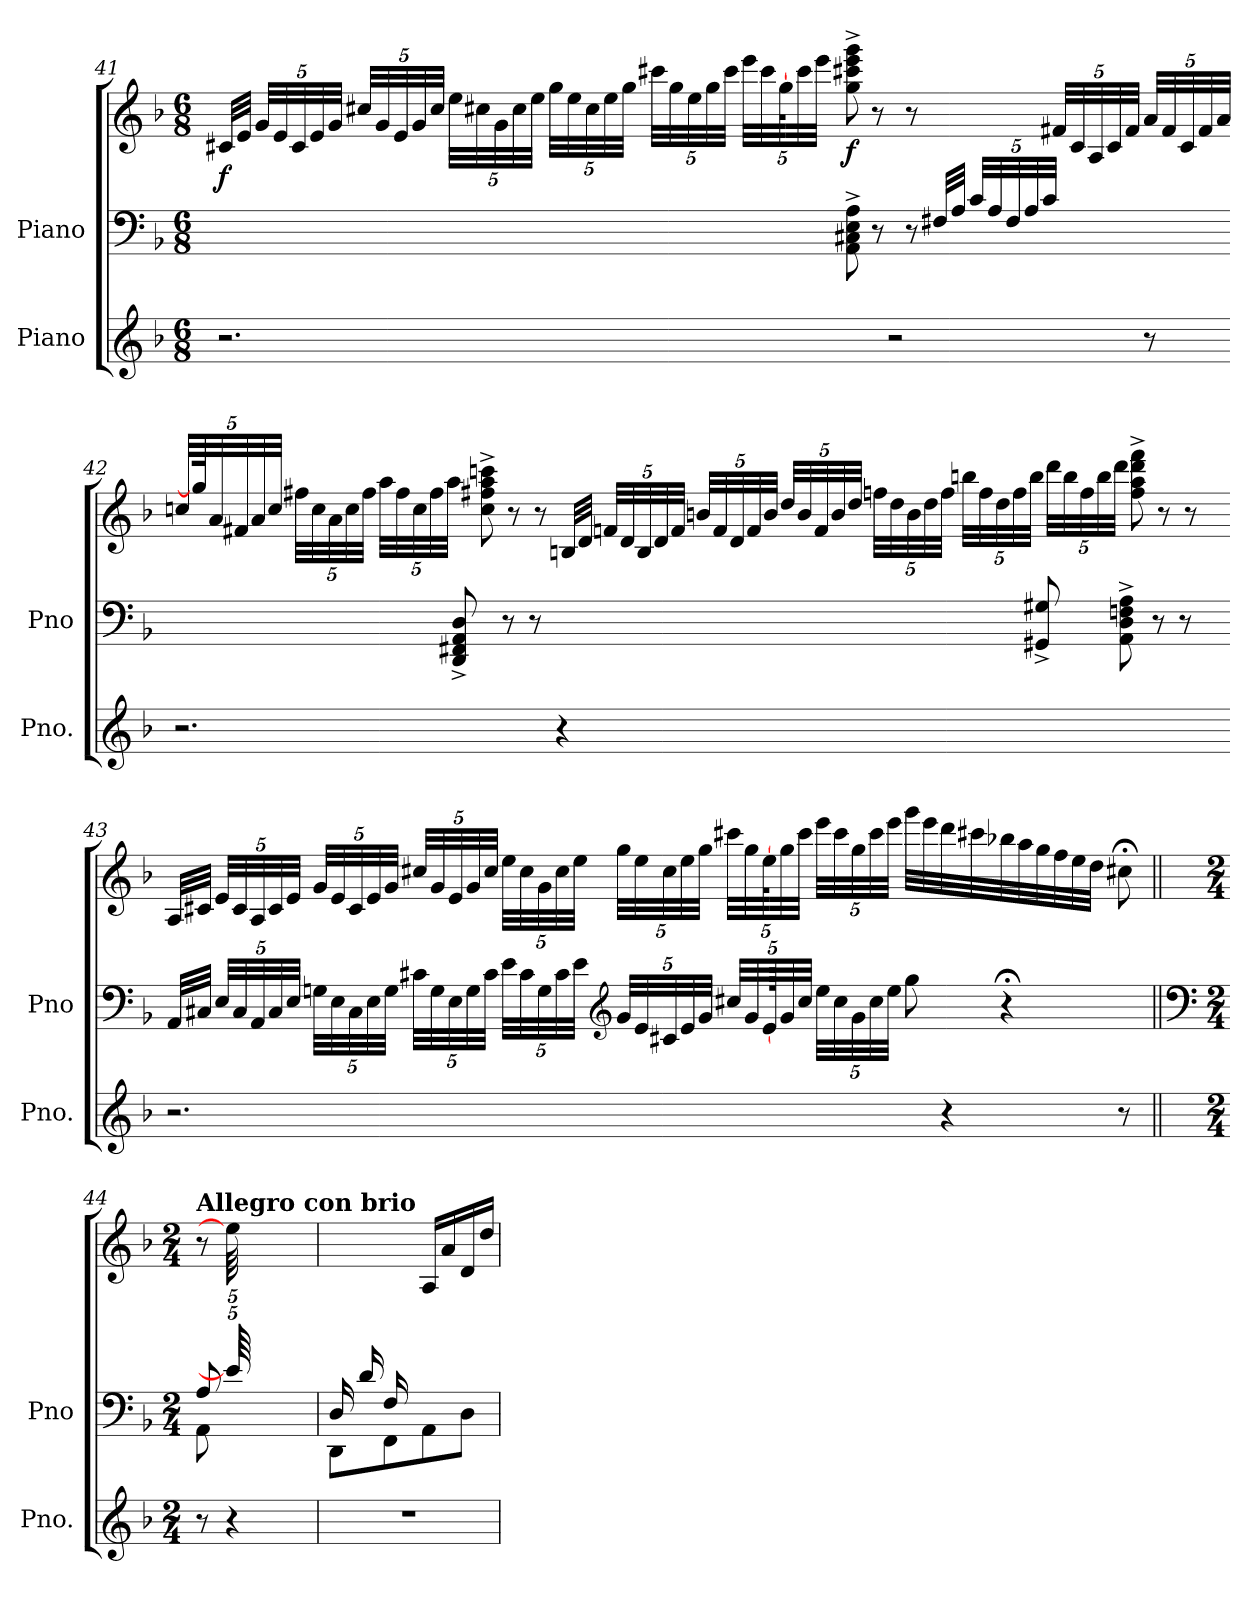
**kern	**kern	**kern	**dynam
*part2	*part1	*part1	*part1
*staff3	*staff2	*staff1	*staff1/2
*I"Piano	*I"Piano	*	*
*I'Pno.	*I'Pno	*	*
!!LO:PB:g=z
*clefG2	*clefF4	*clefG2	*
*k[b-]	*k[b-]	*k[b-]	*
*M6/8	*M6/8	*M6/8	*
*MM80	*MM80	*MM80	*
=41	=41	=41	=41
!	!	!	!LO:DY:b
2.r	2ryy	32c#X/LLL	f
.	.	32e/JJJ	.
*	*	*Xbrackettup	*
.	.	40g/LLL	.
.	.	40e/	.
.	.	40c#/	.
.	.	40e/	.
.	.	40g/JJJ	.
.	.	40cc#X/LLL	.
.	.	40g/	.
.	.	40e/	.
.	.	40g/	.
.	.	40cc#/JJJ	.
.	.	40ee\LLL	.
.	.	40cc#X\	.
.	.	40g\	.
.	.	40cc#\	.
.	.	40ee\JJJ	.
.	.	40gg\LLL	.
.	.	40ee\	.
.	.	40cc#\	.
.	4ryy	.	.
.	.	40ee\	.
.	.	40gg\JJJ	.
.	.	40ccc#X\LLL	.
.	.	40gg\	.
.	.	40ee\	.
.	.	40gg\	.
.	.	40ccc#\JJJ	.
.	.	40eee\LLL	.
.	.	40ccc#\	.
.	.	[80gg\	.
4ryy	16ryy	80ryy	.
.	.	40ccc#\	.
.	.	40eee\JJJ	.
!	!	!	!LO:DY:b
.	8AA\^ 8C#X\^ 8E\^ 8A\^	8gg\^ 8ccc#X\^ 8eee\^ 8ggg\^	f
.	8r	8r	.
2r	.	.	.
.	8r	8r	.
.	32F#X/LLL	8.ryy	.
.	32A/JJJ	.	.
*	*Xbrackettup	*	*
.	40c/LLL	.	.
.	40A/	.	.
.	40F#/	.	.
.	40A/	.	.
.	40c/JJJ	.	.
.	4ryy	40f#X/LLL	.
.	.	40c#/	.
.	.	40A/	.
.	.	40c#/	.
.	.	40f#/JJJ	.
8r	.	40a/LLL	.
.	.	40f#/	.
.	.	40c#/	.
.	.	40f#/	.
.	.	40a/JJJ	.
!!LO:LB:g=z
=42-	=42-	=42-	=42-
2.r	4.ryy	40ccn/LLL	.
.	.	80gg\]	.
.	.	40a/	.
.	.	40f#X/	.
.	.	40a/	.
.	.	40cc/JJJ	.
.	.	40ff#X\LLL	.
.	.	40cc\	.
.	.	40a\	.
.	.	40cc\	.
.	.	40ff#\JJJ	.
.	.	40aa\LLL	.
.	.	40ff#\	.
.	.	40cc\	.
.	.	40ff#\	.
.	.	40aa\JJJ	.
.	8DD/^ 8FF#X/^ 8AA/^ 8D/^	.	.
.	.	8cc\^ 8ff#X\^ 8aa\^ 8cccn\^	.
.	8r	.	.
.	.	8r	.
.	8r	.	.
.	.	8r	.
4r	2ryy	.	.
.	.	32Bn/LLL	.
.	.	32d/JJJ	.
.	.	40fn/LLL	.
.	.	40d/	.
.	.	40B/	.
.	.	40d/	.
.	.	40f/JJJ	.
.	.	40bn/LLL	.
.	.	40f/	.
80%81ryy	.	40d/	.
.	.	40f/	.
.	.	40b/JJJ	.
.	.	40dd/LLL	.
.	.	40b/	.
.	.	40f/	.
.	.	40b/	.
.	.	40dd/JJJ	.
.	.	40ffn\LLL	.
.	.	40dd\	.
.	8.ryy	40b\	.
.	.	40dd\	.
.	.	40ff\JJJ	.
.	.	40bbn\LLL	.
.	.	40ff\	.
.	.	40dd\	.
.	.	40ff\	.
.	.	40bb\JJJ	.
.	8GG#X/^ 8G#X/^	.	.
.	.	40ddd\LLL	.
.	.	40bb\	.
.	.	40ff\	.
.	.	40bb\	.
.	.	40ddd\JJJ	.
.	8AA\^ 8D\^ 8Fn\^ 8A\^	.	.
.	.	8ff\^ 8aa\^ 8ddd\^ 8fff\^	.
.	8r	.	.
.	.	8r	.
.	8r	.	.
.	.	8r	.
.	16ryy	.	.
.	.	16ryy	.
.	80ryy	.	.
!!LO:LB:g=z
=43-	=43-	=43-	=43-
2.r	32AA/LLL	32A/LLL	.
.	32C#X/JJJ	32c#X/JJJ	.
.	40E/LLL	40e/LLL	.
.	40C#/	40c#/	.
.	40AA/	40A/	.
.	40C#/	40c#/	.
.	40E/JJJ	40e/JJJ	.
.	40G\LLL	40g/LLL	.
.	40E\	40e/	.
.	40C#\	40c#/	.
.	40E\	40e/	.
.	40G\JJJ	40g/JJJ	.
.	40c#X\LLL	40cc#X/LLL	.
.	40G\	40g/	.
.	40E\	40e/	.
.	40G\	40g/	.
.	40c#\JJJ	40cc#/JJJ	.
.	40e\LLL	40ee\LLL	.
.	40c#\	40cc#\	.
.	40G\	40g\	.
.	40c#\	40cc#\	.
.	40e\JJJ	40ee\JJJ	.
*	*clefG2	*	*
.	40g/LLL	40gg\LLL	.
.	40e/	40ee\	.
.	40c#X/	40cc#\	.
.	40e/	40ee\	.
.	40g/JJJ	40gg\JJJ	.
.	40cc#X/LLL	40ccc#X\LLL	.
.	40g/	40gg\	.
.	[80e/	[80ee\	.
4ryy	80ryy	80ryy	.
.	40g/	40gg\	.
.	40cc#/JJJ	40ccc#\JJJ	.
.	40ee\LLL	40eee\LLL	.
.	40cc#\	40ccc#\	.
.	40g\	40gg\	.
.	40cc#\	40ccc#\	.
.	40ee\JJJ	40eee\JJJ	.
.	8gg\	32ggg\LLL	.
.	.	32eee\	.
4r	.	32ddd\	.
.	.	32ccc#X\	.
.	4r;<	32bb-X\	.
.	.	32aa\	.
.	.	32gg\	.
.	.	32ff\	.
.	.	32ee\	.
.	.	32dd\JJJ	.
*	*	*MM10	*
8r	.	8cc#X;<\	.
.	16ryy	.	.
!!LO:PB:g=z
=44||	=44||	=44||	=44||
*	*clefF4	*	*
*M2/4	*M2/4	*M2/4	*
*	*	*MM80	*
*	*^	*	*
!	!	!	!LO:TX:a:B:t=Allegro con brio	!
8r	8A/	8AA\	8r	.
4r	80e/]	80%19ryy	80ee\]	.
.	80%19ryy	.	80%19ryy	.
.	.	80ryy	.	.
=45	=45	=45	=45	=45
*	*	*	*MM130	*
*	*	*	*^	*
2r	16D/LL	8DD\L	4ryy	8.ryy	.
.	16d/	.	.	.	.
.	16F/	8FF\	.	.	.
.	16ryy	.	.	16f/JJ	.
.	4ryy	8AA\	16A/LL	4ryy	.
.	.	.	16a/	.	.
.	.	8D\J	16d/	.	.
.	.	.	16dd/JJ	.	.
*	*v	*v	*	*	*
*	*	*v	*v	*
=	=	=	=
*-	*-	*-	*-
